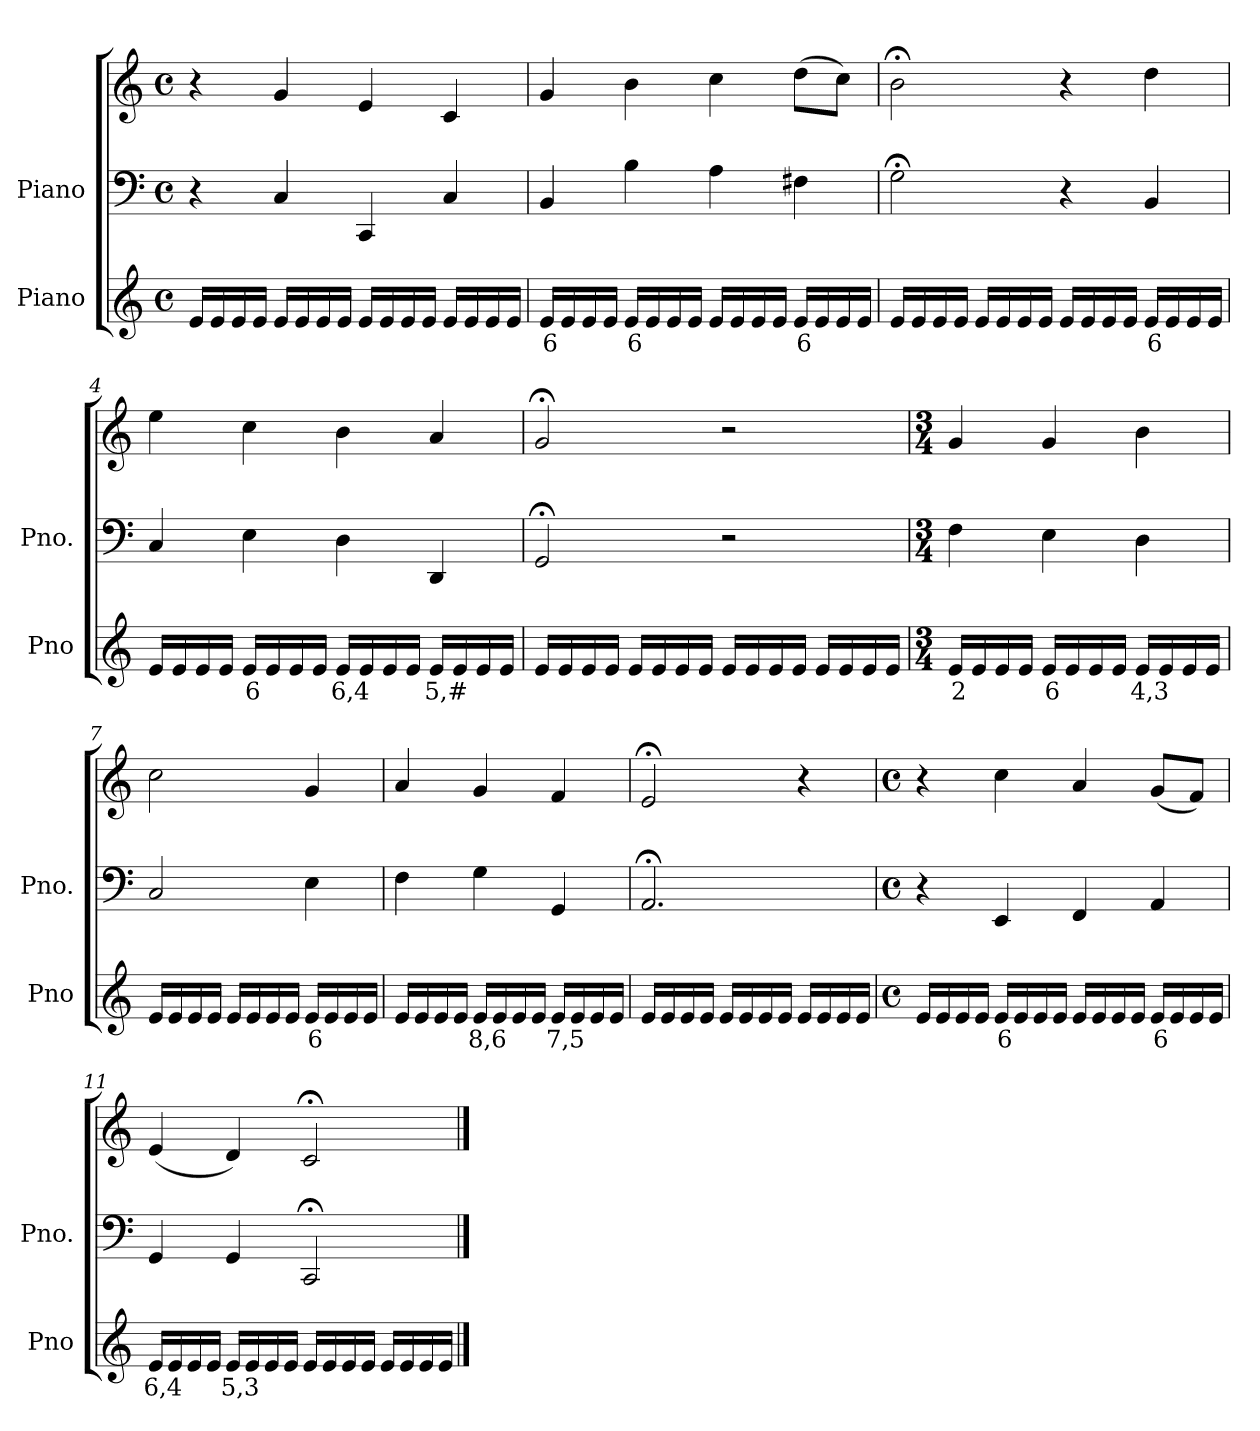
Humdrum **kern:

**kern	**text	**kern	**kern
*part2	*part2	*part1	*part1
*staff3	*staff3	*staff2	*staff1
*I"Piano	*	*I"Piano	*
*I'Pno	*	*I'Pno.	*
*clefG2	*	*clefF4	*clefG2
*k[]	*	*k[]	*k[]
*M4/4	*	*M4/4	*M4/4
*met(c)	*	*met(c)	*met(c)
=1	=1	=1	=1
16e/LL	.	4r	4r
16e/	.	.	.
16e/	.	.	.
16e/JJ	.	.	.
16e/LL	.	4C/	4g/
16e/	.	.	.
16e/	.	.	.
16e/JJ	.	.	.
16e/LL	.	4CC/	4e/
16e/	.	.	.
16e/	.	.	.
16e/JJ	.	.	.
16e/LL	.	4C/	4c/
16e/	.	.	.
16e/	.	.	.
16e/JJ	.	.	.
=2	=2	=2	=2
!	!LO:LY:b	!	!
16e/LL	6	4BB/	4g/
16e/	.	.	.
16e/	.	.	.
16e/JJ	.	.	.
!	!LO:LY:b	!	!
16e/LL	6	4B\	4b\
16e/	.	.	.
16e/	.	.	.
16e/JJ	.	.	.
16e/LL	.	4A\	4cc\
16e/	.	.	.
16e/	.	.	.
16e/JJ	.	.	.
!	!LO:LY:b	!	!
16e/LL	6	4F#X\	(>8dd\L
16e/	.	.	.
16e/	.	.	8cc\J)
16e/JJ	.	.	.
=3	=3	=3	=3
16e/LL	.	2G;<\	2b;<\
16e/	.	.	.
16e/	.	.	.
16e/JJ	.	.	.
16e/LL	.	.	.
16e/	.	.	.
16e/	.	.	.
16e/JJ	.	.	.
16e/LL	.	4r	4r
16e/	.	.	.
16e/	.	.	.
16e/JJ	.	.	.
!	!LO:LY:b	!	!
16e/LL	6	4BB/	4dd\
16e/	.	.	.
16e/	.	.	.
16e/JJ	.	.	.
=4	=4	=4	=4
16e/LL	.	4C/	4ee\
16e/	.	.	.
16e/	.	.	.
16e/JJ	.	.	.
!	!LO:LY:b	!	!
16e/LL	6	4E\	4cc\
16e/	.	.	.
16e/	.	.	.
16e/JJ	.	.	.
!	!LO:LY:b	!	!
16e/LL	6,4	4D\	4b\
16e/	.	.	.
16e/	.	.	.
16e/JJ	.	.	.
!	!LO:LY:b	!	!
16e/LL	5,#	4DD/	4a/
16e/	.	.	.
16e/	.	.	.
16e/JJ	.	.	.
=5	=5	=5	=5
16e/LL	.	2GG;</	2g;</
16e/	.	.	.
16e/	.	.	.
16e/JJ	.	.	.
16e/LL	.	.	.
16e/	.	.	.
16e/	.	.	.
16e/JJ	.	.	.
16e/LL	.	2r	2r
16e/	.	.	.
16e/	.	.	.
16e/JJ	.	.	.
16e/LL	.	.	.
16e/	.	.	.
16e/	.	.	.
16e/JJ	.	.	.
=6	=6	=6	=6
*M3/4	*	*M3/4	*M3/4
!	!LO:LY:b	!	!
16e/LL	2	4F\	4g/
16e/	.	.	.
16e/	.	.	.
16e/JJ	.	.	.
!	!LO:LY:b	!	!
16e/LL	6	4E\	4g/
16e/	.	.	.
16e/	.	.	.
16e/JJ	.	.	.
!	!LO:LY:b	!	!
16e/LL	4,3	4D\	4b\
16e/	.	.	.
16e/	.	.	.
16e/JJ	.	.	.
=7	=7	=7	=7
16e/LL	.	2C/	2cc\
16e/	.	.	.
16e/	.	.	.
16e/JJ	.	.	.
16e/LL	.	.	.
16e/	.	.	.
16e/	.	.	.
16e/JJ	.	.	.
!	!LO:LY:b	!	!
16e/LL	6	4E\	4g/
16e/	.	.	.
16e/	.	.	.
16e/JJ	.	.	.
=8	=8	=8	=8
16e/LL	.	4F\	4a/
16e/	.	.	.
16e/	.	.	.
16e/JJ	.	.	.
!	!LO:LY:b	!	!
16e/LL	8,6	4G\	4g/
16e/	.	.	.
16e/	.	.	.
16e/JJ	.	.	.
!	!LO:LY:b	!	!
16e/LL	7,5	4GG/	4f/
16e/	.	.	.
16e/	.	.	.
16e/JJ	.	.	.
=9	=9	=9	=9
16e/LL	.	2.AA;</	2e;</
16e/	.	.	.
16e/	.	.	.
16e/JJ	.	.	.
16e/LL	.	.	.
16e/	.	.	.
16e/	.	.	.
16e/JJ	.	.	.
16e/LL	.	.	4r
16e/	.	.	.
16e/	.	.	.
16e/JJ	.	.	.
=10	=10	=10	=10
*M4/4	*	*M4/4	*M4/4
*met(c)	*	*met(c)	*met(c)
16e/LL	.	4r	4r
16e/	.	.	.
16e/	.	.	.
16e/JJ	.	.	.
!	!LO:LY:b	!	!
16e/LL	6	4EE/	4cc\
16e/	.	.	.
16e/	.	.	.
16e/JJ	.	.	.
16e/LL	.	4FF/	4a/
16e/	.	.	.
16e/	.	.	.
16e/JJ	.	.	.
!	!LO:LY:b	!	!
16e/LL	6	4AA/	(<8g/L
16e/	.	.	.
16e/	.	.	8f/J)
16e/JJ	.	.	.
=11	=11	=11	=11
!	!LO:LY:b	!	!
16e/LL	6,4	4GG/	(<4e/
16e/	.	.	.
16e/	.	.	.
16e/JJ	.	.	.
!	!LO:LY:b	!	!
16e/LL	5,3	4GG/	4d/)
16e/	.	.	.
16e/	.	.	.
16e/JJ	.	.	.
16e/LL	.	2CC;</	2c;</
16e/	.	.	.
16e/	.	.	.
16e/JJ	.	.	.
16e/LL	.	.	.
16e/	.	.	.
16e/	.	.	.
16e/JJ	.	.	.
==	==	==	==
*-	*-	*-	*-
